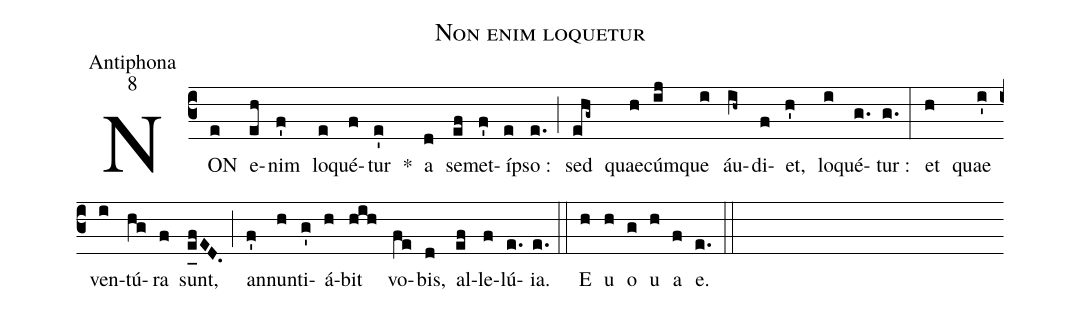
name:Non enim loquetur;
office-part:Antiphona;
mode:8;
%%
(c3) NON(e) e(eh)nim(f') lo(e)qué(f)tur(e') *() a(d) se(ef)met(f')í(e)pso :(e.) (;) sed(ehg~) quae(h)cúm(ij)que(i) áu(ih~)di(f)et,(h') lo(i)qué(g.)tur :(g.) (:) et(h) quae(i') ven(i)tú(hg)ra(f) sunt,(e_[uh:l]fED.) (;) an(f')nun(h)ti(g')á(h)bit(hih) vo(fe)bis,(d) al(ef)le(f)lú(e.){ia}.(e.) (::) <eu>E(h) u(h) o(g) u(h) a(f) e.</eu>(e.) (::)
